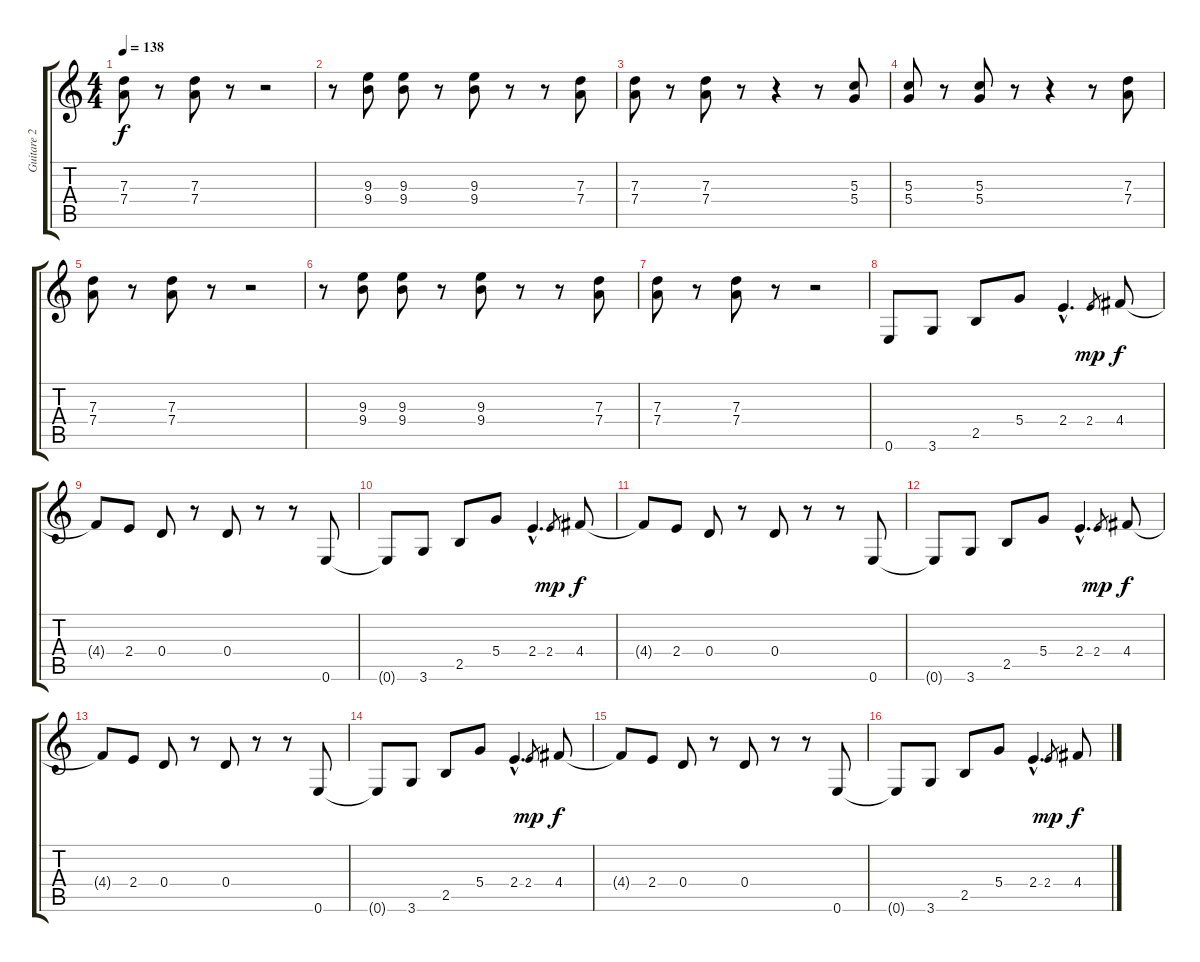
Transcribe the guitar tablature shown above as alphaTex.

\track ("Guitare 2" "Guitare 2") {instrument distortionguitar}
\staff {score tabs}
\tuning (E4 B3 G3 D3 A2 E2) {hide}
\ts (4 4)
\tempo 138
\clef g2
\ks c
(7.3 7.4).8{dy f} r.8 (7.3 7.4).8 r.8 r.2 |
r.8 (9.3 9.4).8 (9.3 9.4).8 r.8 (9.3 9.4).8 r.8 r.8 (7.3 7.4).8 |
(7.3 7.4).8 r.8 (7.3 7.4).8 r.8 r.4 r.8 (5.3 5.4).8 |
(5.3 5.4).8 r.8 (5.3 5.4).8 r.8 r.4 r.8 (7.3 7.4).8 |
(7.3 7.4).8 r.8 (7.3 7.4).8 r.8 r.2 |
r.8 (9.3 9.4).8 (9.3 9.4).8 r.8 (9.3 9.4).8 r.8 r.8 (7.3 7.4).8 |
(7.3 7.4).8 r.8 (7.3 7.4).8 r.8 r.2 |
0.6.8 3.6.8 2.5.8 5.4.8 2.4{hac}.4{d} 2.4.8{gr dy mp} 4.4.8{dy f} |
4.4{t}.8 2.4.8 0.4.8 r.8 0.4.8 r.8 r.8 0.6.8 |
0.6{t}.8 3.6.8 2.5.8 5.4.8 2.4{hac}.4{d} 2.4.8{gr dy mp} 4.4.8{dy f} |
4.4{t}.8 2.4.8 0.4.8 r.8 0.4.8 r.8 r.8 0.6.8 |
0.6{t}.8 3.6.8 2.5.8 5.4.8 2.4{hac}.4{d} 2.4.8{gr dy mp} 4.4.8{dy f} |
4.4{t}.8 2.4.8 0.4.8 r.8 0.4.8 r.8 r.8 0.6.8 |
0.6{t}.8 3.6.8 2.5.8 5.4.8 2.4{hac}.4{d} 2.4.8{gr dy mp} 4.4.8{dy f} |
4.4{t}.8 2.4.8 0.4.8 r.8 0.4.8 r.8 r.8 0.6.8 |
0.6{t}.8 3.6.8 2.5.8 5.4.8 2.4{hac}.4{d} 2.4.8{gr dy mp} 4.4.8{dy f}
